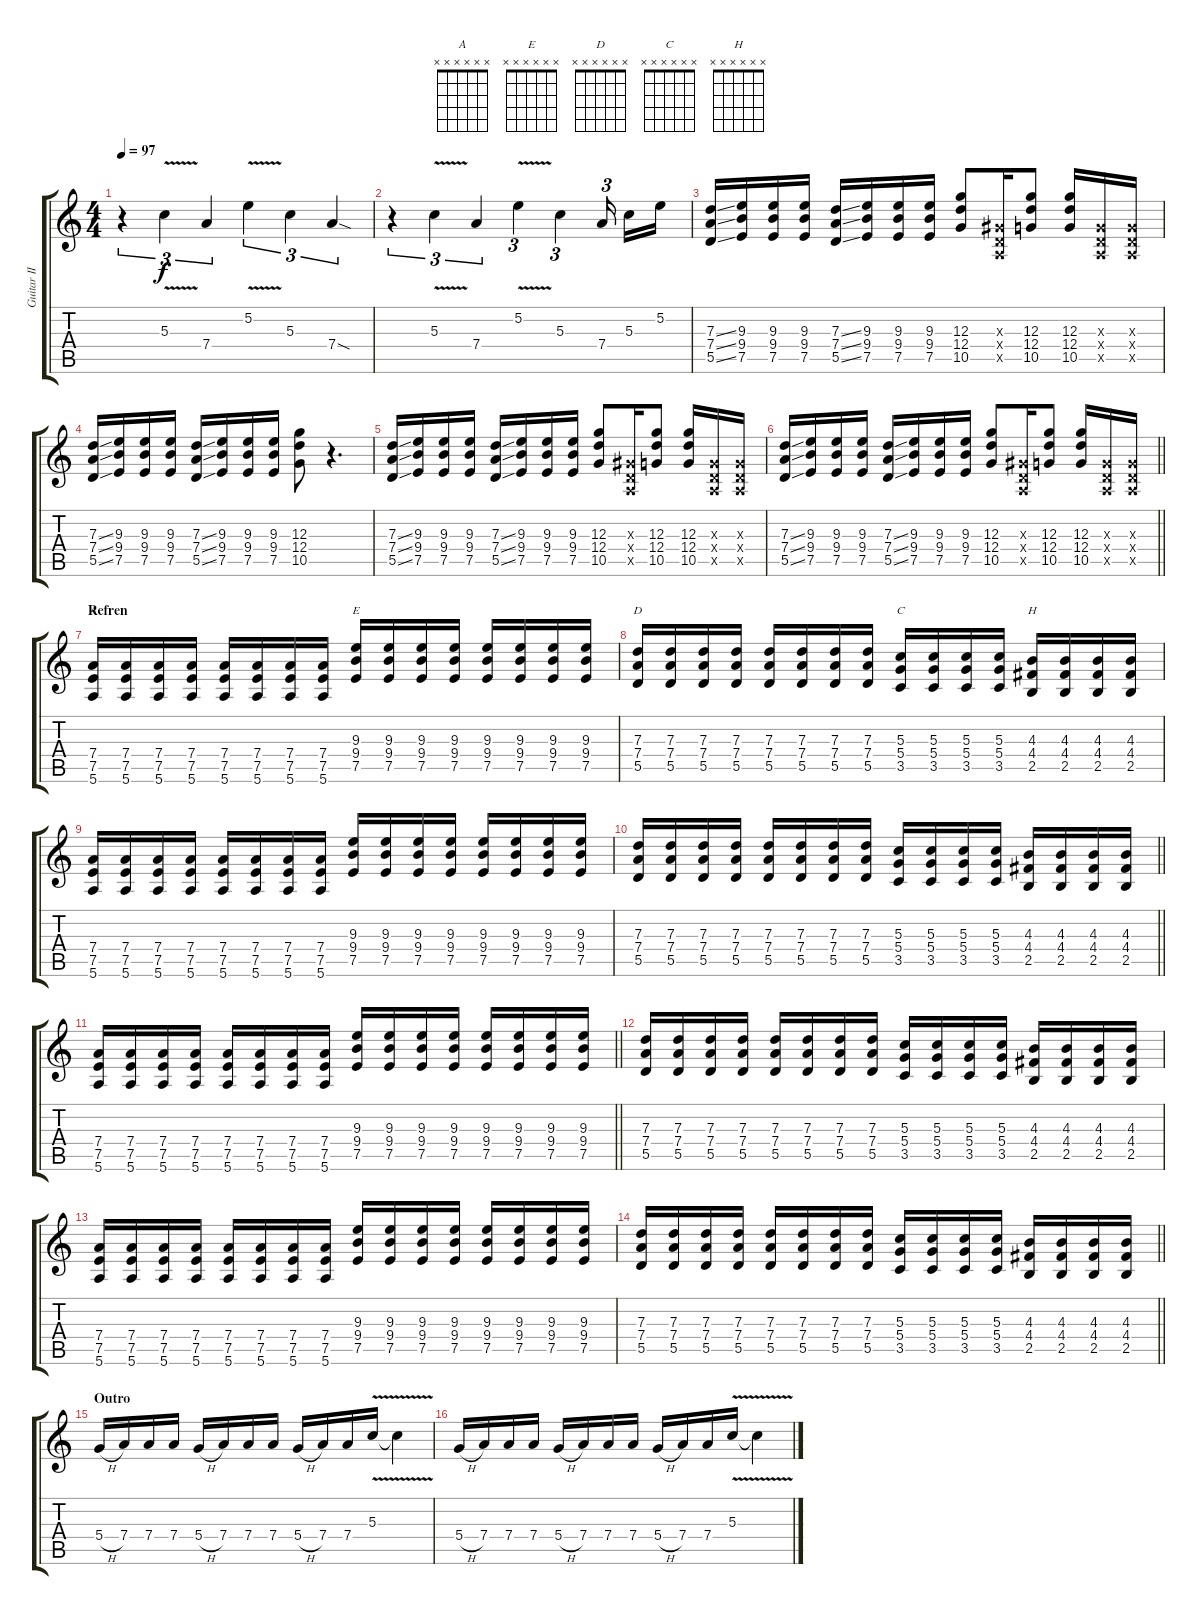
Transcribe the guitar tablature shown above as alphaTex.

\track ("Guitar II" "Guitar II") {instrument electricguitarjazz}
\staff {score tabs}
\tuning (E4 B3 G3 D3 A2 E2) {hide}
\chord ("A" x x x x x x)
\chord ("E" x x x x x x)
\chord ("D" x x x x x x)
\chord ("C" x x x x x x)
\chord ("H" x x x x x x)
\ts (4 4)
\tempo 97
\clef g2
\ks c
r.4{tu (3 2) dy f} 5.3{v}.4{tu (3 2)} 7.4.4{tu (3 2)} 5.2{v}.4{tu (3 2)} 5.3.4{tu (3 2)} 7.4{sod}.4{tu (3 2)} |
r.4{tu (3 2)} 5.3{v}.4{tu (3 2)} 7.4.4{tu (3 2)} 5.2{v}.4{tu (3 2)} 5.3.4{tu (3 2)} 7.4.16{tu (3 2) beam splitsecondary} 5.3.16 5.2.16 |
(7.3{ss} 7.4{ss} 5.5{ss}).16 (9.3 9.4 7.5).16 (9.3 9.4 7.5).16 (9.3 9.4 7.5).16 (7.3{ss} 7.4{ss} 5.5{ss}).16 (9.3 9.4 7.5).16 (9.3 9.4 7.5).16 (9.3 9.4 7.5).16 (12.3 12.4 10.5).8 (1.3{x} 0.4{x} 0.5{x}).16 (12.3 12.4 10.5).8 (12.3 12.4 10.5).16 (0.3{x} 0.4{x} 0.5{x}).16 (0.3{x} 0.4{x} 0.5{x}).16 |
(7.3{ss} 7.4{ss} 5.5{ss}).16 (9.3 9.4 7.5).16 (9.3 9.4 7.5).16 (9.3 9.4 7.5).16 (7.3{ss} 7.4{ss} 5.5{ss}).16 (9.3 9.4 7.5).16 (9.3 9.4 7.5).16 (9.3 9.4 7.5).16 (12.3 12.4 10.5).8 r.4{d} |
(7.3{ss} 7.4{ss} 5.5{ss}).16 (9.3 9.4 7.5).16 (9.3 9.4 7.5).16 (9.3 9.4 7.5).16 (7.3{ss} 7.4{ss} 5.5{ss}).16 (9.3 9.4 7.5).16 (9.3 9.4 7.5).16 (9.3 9.4 7.5).16 (12.3 12.4 10.5).8 (1.3{x} 0.4{x} 0.5{x}).16 (12.3 12.4 10.5).8 (12.3 12.4 10.5).16 (0.3{x} 0.4{x} 0.5{x}).16 (0.3{x} 0.4{x} 0.5{x}).16 |
\barLineRight lightlight
(7.3{ss} 7.4{ss} 5.5{ss}).16 (9.3 9.4 7.5).16 (9.3 9.4 7.5).16 (9.3 9.4 7.5).16 (7.3{ss} 7.4{ss} 5.5{ss}).16 (9.3 9.4 7.5).16 (9.3 9.4 7.5).16 (9.3 9.4 7.5).16 (12.3 12.4 10.5).8 (1.3{x} 0.4{x} 0.5{x}).16 (12.3 12.4 10.5).8 (12.3 12.4 10.5).16 (0.3{x} 0.4{x} 0.5{x}).16 (0.3{x} 0.4{x} 0.5{x}).16 |
\section ("" "Refren")
(7.4 7.5 5.6).16{ch "A" instrument overdrivenguitar} (7.4 7.5 5.6).16 (7.4 7.5 5.6).16 (7.4 7.5 5.6).16 (7.4 7.5 5.6).16 (7.4 7.5 5.6).16 (7.4 7.5 5.6).16 (7.4 7.5 5.6).16 (9.3 9.4 7.5).16{ch "E"} (9.3 9.4 7.5).16 (9.3 9.4 7.5).16 (9.3 9.4 7.5).16 (9.3 9.4 7.5).16 (9.3 9.4 7.5).16 (9.3 9.4 7.5).16 (9.3 9.4 7.5).16 |
(7.3 7.4 5.5).16{ch "D"} (7.3 7.4 5.5).16 (7.3 7.4 5.5).16 (7.3 7.4 5.5).16 (7.3 7.4 5.5).16 (7.3 7.4 5.5).16 (7.3 7.4 5.5).16 (7.3 7.4 5.5).16 (5.3 5.4 3.5).16{ch "C"} (5.3 5.4 3.5).16 (5.3 5.4 3.5).16 (5.3 5.4 3.5).16 (4.3 4.4 2.5).16{ch "H"} (4.3 4.4 2.5).16 (4.3 4.4 2.5).16 (4.3 4.4 2.5).16 |
(7.4 7.5 5.6).16 (7.4 7.5 5.6).16 (7.4 7.5 5.6).16 (7.4 7.5 5.6).16 (7.4 7.5 5.6).16 (7.4 7.5 5.6).16 (7.4 7.5 5.6).16 (7.4 7.5 5.6).16 (9.3 9.4 7.5).16 (9.3 9.4 7.5).16 (9.3 9.4 7.5).16 (9.3 9.4 7.5).16 (9.3 9.4 7.5).16 (9.3 9.4 7.5).16 (9.3 9.4 7.5).16 (9.3 9.4 7.5).16 |
\barLineRight lightlight
(7.3 7.4 5.5).16 (7.3 7.4 5.5).16 (7.3 7.4 5.5).16 (7.3 7.4 5.5).16 (7.3 7.4 5.5).16 (7.3 7.4 5.5).16 (7.3 7.4 5.5).16 (7.3 7.4 5.5).16 (5.3 5.4 3.5).16 (5.3 5.4 3.5).16 (5.3 5.4 3.5).16 (5.3 5.4 3.5).16 (4.3 4.4 2.5).16 (4.3 4.4 2.5).16 (4.3 4.4 2.5).16 (4.3 4.4 2.5).16 |
\barLineRight lightlight
(7.4 7.5 5.6).16 (7.4 7.5 5.6).16 (7.4 7.5 5.6).16 (7.4 7.5 5.6).16 (7.4 7.5 5.6).16 (7.4 7.5 5.6).16 (7.4 7.5 5.6).16 (7.4 7.5 5.6).16 (9.3 9.4 7.5).16 (9.3 9.4 7.5).16 (9.3 9.4 7.5).16 (9.3 9.4 7.5).16 (9.3 9.4 7.5).16 (9.3 9.4 7.5).16 (9.3 9.4 7.5).16 (9.3 9.4 7.5).16 |
(7.3 7.4 5.5).16 (7.3 7.4 5.5).16 (7.3 7.4 5.5).16 (7.3 7.4 5.5).16 (7.3 7.4 5.5).16 (7.3 7.4 5.5).16 (7.3 7.4 5.5).16 (7.3 7.4 5.5).16 (5.3 5.4 3.5).16 (5.3 5.4 3.5).16 (5.3 5.4 3.5).16 (5.3 5.4 3.5).16 (4.3 4.4 2.5).16 (4.3 4.4 2.5).16 (4.3 4.4 2.5).16 (4.3 4.4 2.5).16 |
(7.4 7.5 5.6).16 (7.4 7.5 5.6).16 (7.4 7.5 5.6).16 (7.4 7.5 5.6).16 (7.4 7.5 5.6).16 (7.4 7.5 5.6).16 (7.4 7.5 5.6).16 (7.4 7.5 5.6).16 (9.3 9.4 7.5).16 (9.3 9.4 7.5).16 (9.3 9.4 7.5).16 (9.3 9.4 7.5).16 (9.3 9.4 7.5).16 (9.3 9.4 7.5).16 (9.3 9.4 7.5).16 (9.3 9.4 7.5).16 |
\barLineRight lightlight
(7.3 7.4 5.5).16 (7.3 7.4 5.5).16 (7.3 7.4 5.5).16 (7.3 7.4 5.5).16 (7.3 7.4 5.5).16 (7.3 7.4 5.5).16 (7.3 7.4 5.5).16 (7.3 7.4 5.5).16 (5.3 5.4 3.5).16 (5.3 5.4 3.5).16 (5.3 5.4 3.5).16 (5.3 5.4 3.5).16 (4.3 4.4 2.5).16 (4.3 4.4 2.5).16 (4.3 4.4 2.5).16 (4.3 4.4 2.5).16 |
\section ("" "Outro")
5.4{h}.16{volume 16} 7.4.16 7.4.16 7.4.16 5.4{h}.16 7.4.16 7.4.16 7.4.16 5.4{h}.16 7.4.16 7.4.16 5.3{v}.16 5.3{t}.4 |
5.4{h}.16 7.4.16 7.4.16 7.4.16 5.4{h}.16 7.4.16 7.4.16 7.4.16 5.4{h}.16 7.4.16 7.4.16 5.3{v}.16 5.3{t}.4
